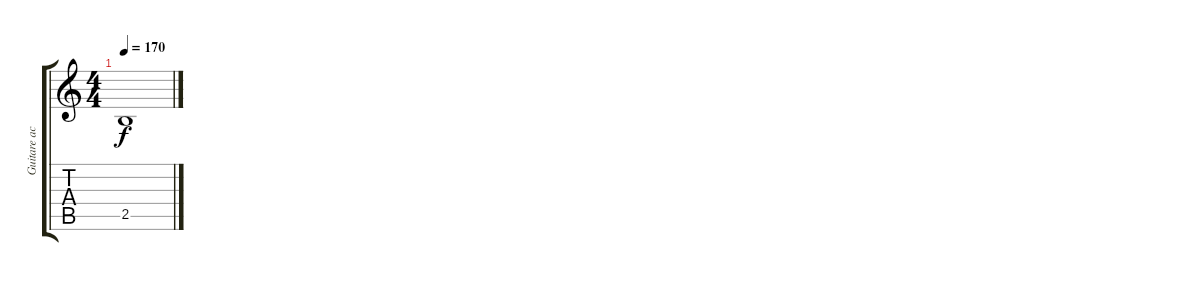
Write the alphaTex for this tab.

\track ("Guitare accoustique" "Guitare ac") {instrument acousticguitarsteel}
\staff {score tabs}
\tuning (E4 B3 G3 D3 A2 E2) {hide}
\ts (4 4)
\tempo 170
\clef g2
\ks c
2.5.1{dy f}
